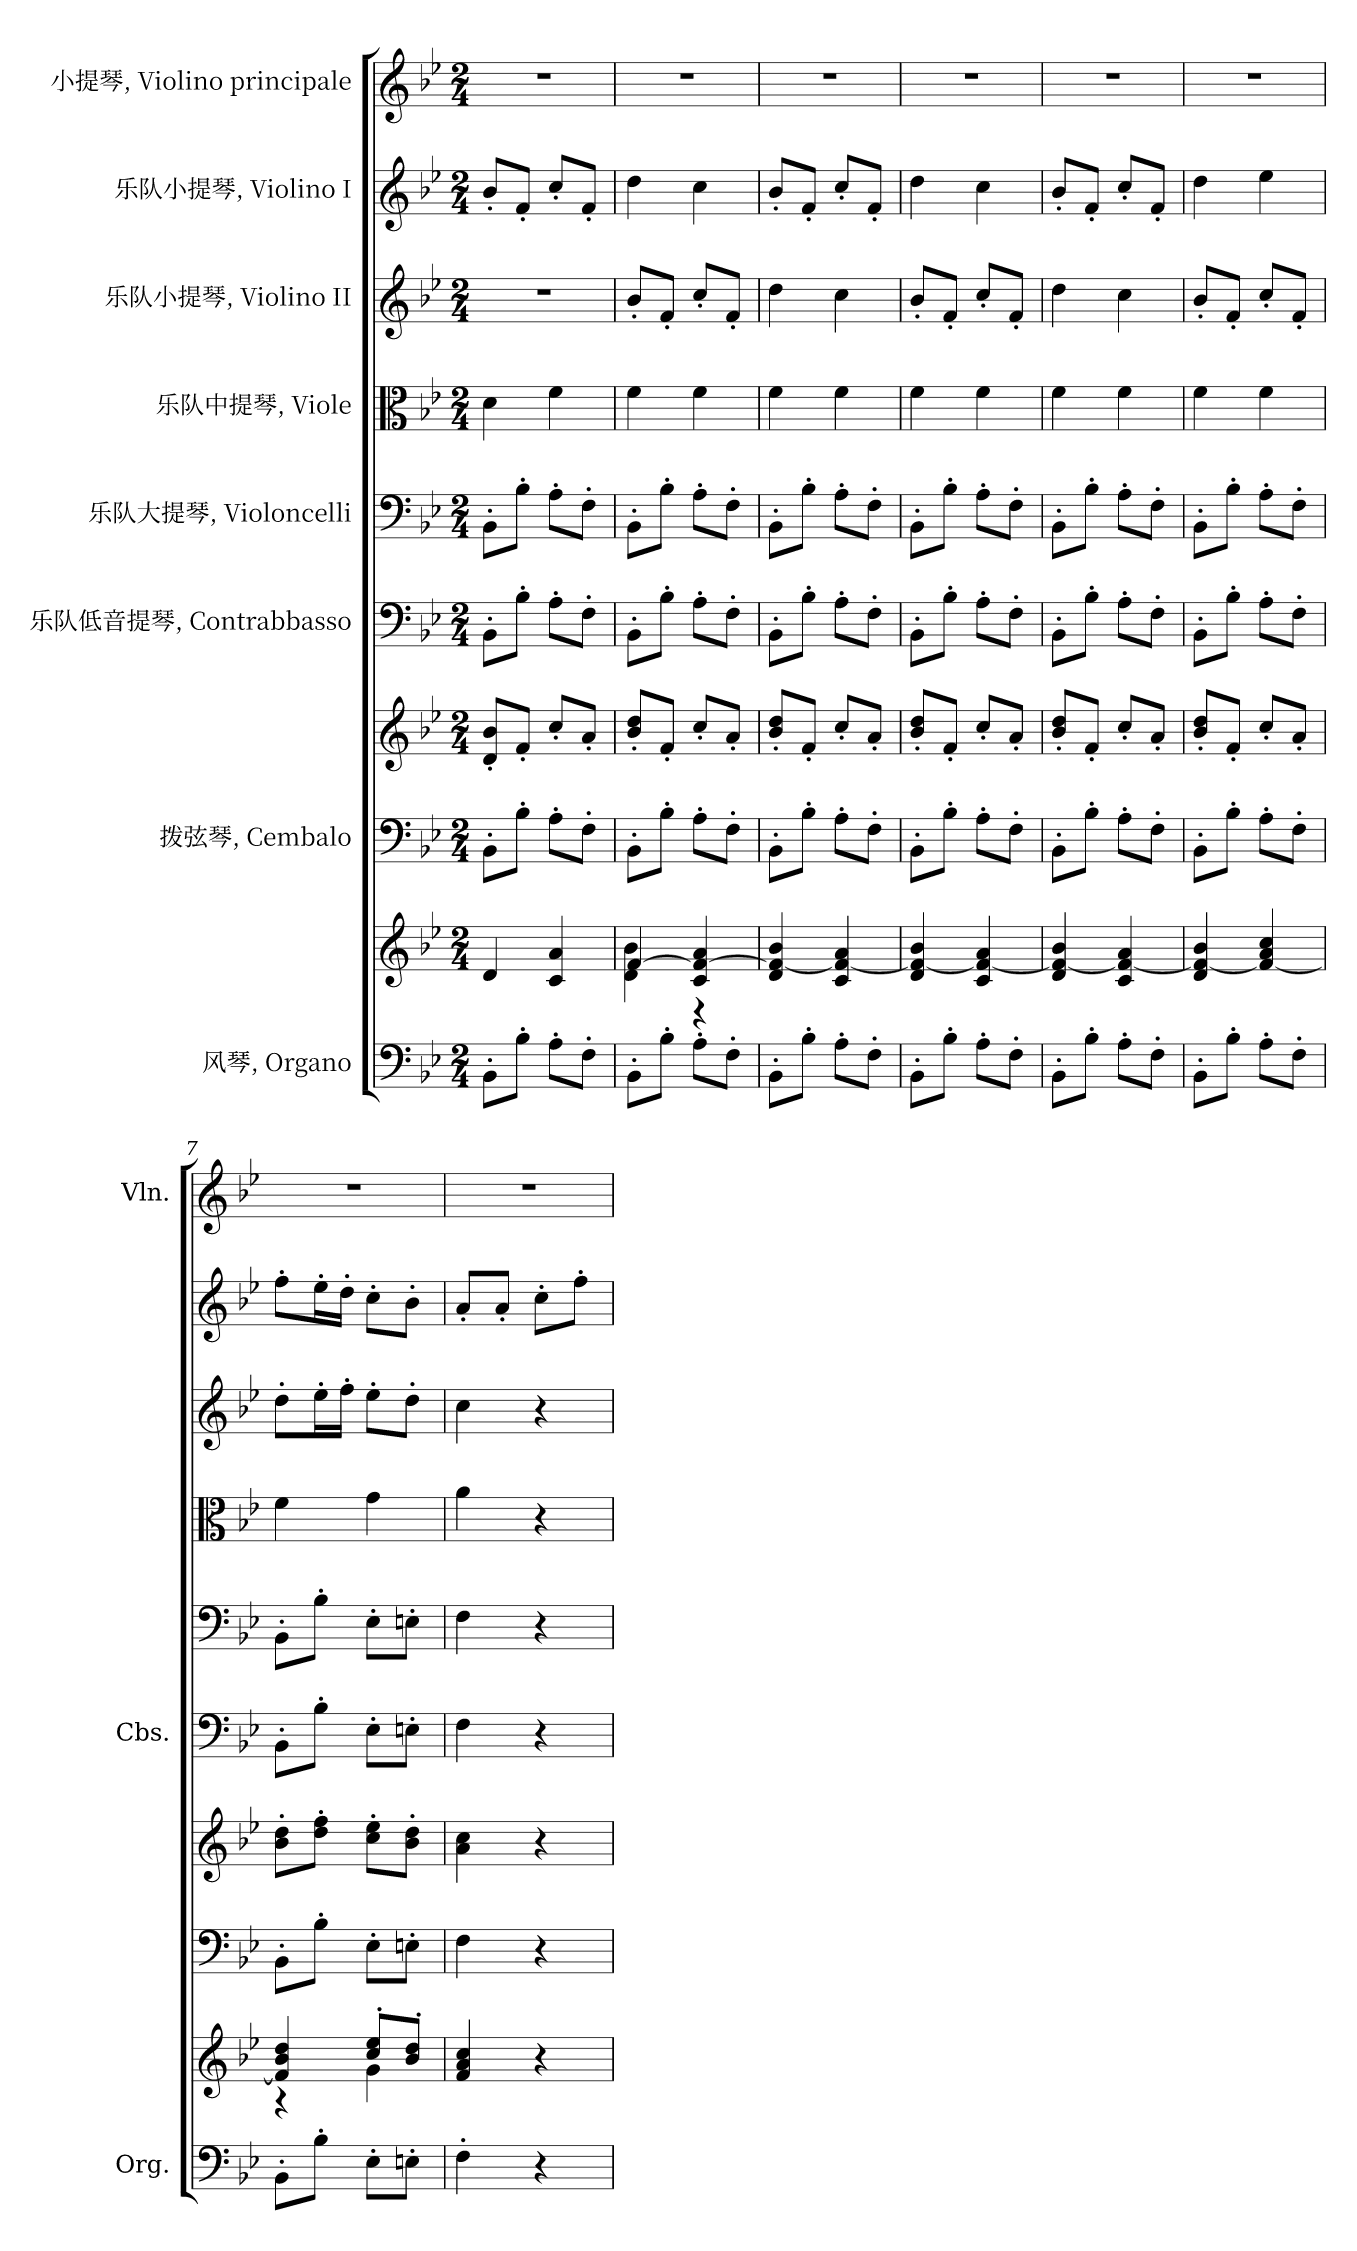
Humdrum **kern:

**kern	**kern	**kern	**kern	**kern	**kern	**kern	**kern	**kern	**kern
*part8	*part8	*part7	*part7	*part6	*part5	*part4	*part3	*part2	*part1
*staff10	*staff9	*staff8	*staff7	*staff6	*staff5	*staff4	*staff3	*staff2	*staff1
*I"风琴, Organo	*	*I"拨弦琴, Cembalo	*	*I"乐队低音提琴, Contrabbasso	*I"乐队大提琴, Violoncelli	*I"乐队中提琴, Viole	*I"乐队小提琴, Violino II	*I"乐队小提琴, Violino I	*I"小提琴, Violino principale
*I'Org.	*	*	*	*I'Cbs.	*	*	*	*	*I'Vln.
*clefF4	*clefG2	*clefF4	*clefG2	*clefF4	*clefF4	*clefC3	*clefG2	*clefG2	*clefG2
*	*	*	*	*ITrd7c12	*	*	*	*	*
*k[b-e-]	*k[b-e-]	*k[b-e-]	*k[b-e-]	*k[b-e-]	*k[b-e-]	*k[b-e-]	*k[b-e-]	*k[b-e-]	*k[b-e-]
*M2/4	*M2/4	*M2/4	*M2/4	*M2/4	*M2/4	*M2/4	*M2/4	*M2/4	*M2/4
*MM129	*MM129	*MM129	*MM129	*MM129	*MM129	*MM129	*MM129	*MM129	*MM129
=1	=1	=1	=1	=1	=1	=1	=1	=1	=1
8BB-'\L	4d/	8BB-'\L	8d/' 8b-/'L	8BBB-'\L	8BB-'\L	4d\	2r	8b-'/L	2r
8B-'\J	.	8B-'\J	8f'/J	8BB-'\J	8B-'\J	.	.	8f'/J	.
8A'\L	4c/ 4a/	8A'\L	8cc'/L	8AA'\L	8A'\L	4f\	.	8cc'/L	.
8F'\J	.	8F'\J	8a'/J	8FF'\J	8F'\J	.	.	8f'/J	.
=2	=2	=2	=2	=2	=2	=2	=2	=2	=2
*	*^	*	*	*	*	*	*	*	*
8BB-'\L	[4f/	4d\ 4b-\	8BB-'\L	8b-/' 8dd/'L	8BBB-'\L	8BB-'\L	4f\	8b-'/L	4dd\	2r
8B-'\J	.	.	8B-'\J	8f'/J	8BB-'\J	8B-'\J	.	8f'/J	.	.
8A'\L	4c/ 4f/_ 4a/	4r	8A'\L	8cc'/L	8AA'\L	8A'\L	4f\	8cc'/L	4cc\	.
8F'\J	.	.	8F'\J	8a'/J	8FF'\J	8F'\J	.	8f'/J	.	.
*	*v	*v	*	*	*	*	*	*	*	*
=3	=3	=3	=3	=3	=3	=3	=3	=3	=3
8BB-'\L	4d/ 4f/_ 4b-/	8BB-'\L	8b-/' 8dd/'L	8BBB-'\L	8BB-'\L	4f\	4dd\	8b-'/L	2r
8B-'\J	.	8B-'\J	8f'/J	8BB-'\J	8B-'\J	.	.	8f'/J	.
8A'\L	4c/ 4f/_ 4a/	8A'\L	8cc'/L	8AA'\L	8A'\L	4f\	4cc\	8cc'/L	.
8F'\J	.	8F'\J	8a'/J	8FF'\J	8F'\J	.	.	8f'/J	.
=4	=4	=4	=4	=4	=4	=4	=4	=4	=4
8BB-'\L	4d/ 4f/_ 4b-/	8BB-'\L	8b-/' 8dd/'L	8BBB-'\L	8BB-'\L	4f\	8b-'/L	4dd\	2r
8B-'\J	.	8B-'\J	8f'/J	8BB-'\J	8B-'\J	.	8f'/J	.	.
8A'\L	4c/ 4f/_ 4a/	8A'\L	8cc'/L	8AA'\L	8A'\L	4f\	8cc'/L	4cc\	.
8F'\J	.	8F'\J	8a'/J	8FF'\J	8F'\J	.	8f'/J	.	.
=5	=5	=5	=5	=5	=5	=5	=5	=5	=5
8BB-'\L	4d/ 4f/_ 4b-/	8BB-'\L	8b-/' 8dd/'L	8BBB-'\L	8BB-'\L	4f\	4dd\	8b-'/L	2r
8B-'\J	.	8B-'\J	8f'/J	8BB-'\J	8B-'\J	.	.	8f'/J	.
8A'\L	4c/ 4f/_ 4a/	8A'\L	8cc'/L	8AA'\L	8A'\L	4f\	4cc\	8cc'/L	.
8F'\J	.	8F'\J	8a'/J	8FF'\J	8F'\J	.	.	8f'/J	.
=6	=6	=6	=6	=6	=6	=6	=6	=6	=6
8BB-'\L	4d/ 4f/_ 4b-/	8BB-'\L	8b-/' 8dd/'L	8BBB-'\L	8BB-'\L	4f\	8b-'/L	4dd\	2r
8B-'\J	.	8B-'\J	8f'/J	8BB-'\J	8B-'\J	.	8f'/J	.	.
8A'\L	4f/_ 4a/ 4cc/	8A'\L	8cc'/L	8AA'\L	8A'\L	4f\	8cc'/L	4ee-\	.
8F'\J	.	8F'\J	8a'/J	8FF'\J	8F'\J	.	8f'/J	.	.
!!LO:PB:g=z
=7	=7	=7	=7	=7	=7	=7	=7	=7	=7
*	*^	*	*	*	*	*	*	*	*
8BB-'\L	4f/] 4b-/ 4dd/	4r	8BB-'\L	8b-\' 8dd\'L	8BBB-'\L	8BB-'\L	4f\	8dd'\L	8ff'\L	2r
8B-'\J	.	.	8B-'\J	8dd\' 8ff\'J	8BB-'\J	8B-'\J	.	16ee-'\L	16ee-'\L	.
.	.	.	.	.	.	.	.	16ff'\JJ	16dd'\JJ	.
8E-'\L	8cc/' 8ee-/'L	4g\	8E-'\L	8cc\' 8ee-\'L	8EE-'\L	8E-'\L	4g\	8ee-'\L	8cc'\L	.
8En'\J	8b-/' 8dd/'J	.	8En'\J	8b-\' 8dd\'J	8EEn'\J	8En'\J	.	8dd'\J	8b-'\J	.
*	*v	*v	*	*	*	*	*	*	*	*
=8	=8	=8	=8	=8	=8	=8	=8	=8	=8
4F'\	4f/ 4a/ 4cc/	4F\	4a\ 4cc\	4FF\	4F\	4a\	4cc\	8a'/L	2r
.	.	.	.	.	.	.	.	8a'/J	.
4r	4r	4r	4r	4r	4r	4r	4r	8cc'\L	.
.	.	.	.	.	.	.	.	8ff'\J	.
=	=	=	=	=	=	=	=	=	=
*-	*-	*-	*-	*-	*-	*-	*-	*-	*-
